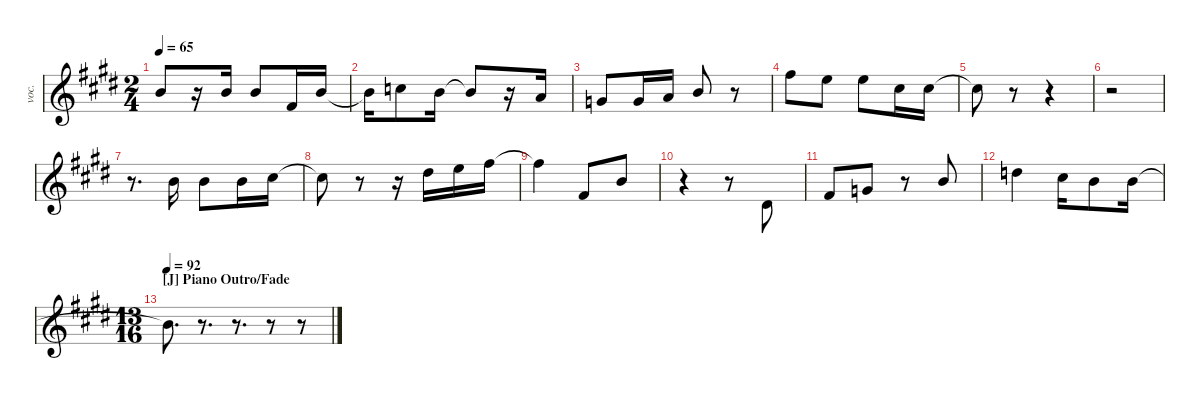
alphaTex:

\defaultSystemsLayout 4
\hideDynamics
\bracketExtendMode groupsimilarinstruments
\otherSystemsTrackNameOrientation horizontal
\chordDiagramsInScore
\track ("Vocals" "voc.") {instrument electricpiano1}
\staff {score}
\tuning (E4 B3 G3 D3 A2 E2)
\ts (2 4)
\tempo 65
\clef g2
\ks e
9.4{acc forcenatural}.8{ot 8vb dy mf beam Up} r.16{beam Up} 9.4{acc forcenatural}.16{ot 8vb beam Up} 9.4{acc forcenatural}.8{ot 8vb beam Up} 4.4{acc #}.16{ot 8vb beam Up} 9.4{acc forcenatural}.16{ot 8vb beam Up} |
9.4{t acc forcenatural}.16{ot 8vb beam Down} 10.4{acc forcenatural}.8{ot 8vb beam Down} 9.4{acc forcenatural}.16{ot 8vb beam Down} 9.4{t acc forcenatural}.8{ot 8vb beam Up} r.16{beam Up} 7.4{acc forcenatural}.16{ot 8vb beam Up} |
0.3{acc forcenatural}.8{ot 8vb beam Up} 0.3{acc forcenatural}.16{ot 8vb beam Up} 2.3{acc forcenatural}.16{ot 8vb beam Up} 0.2{acc forcenatural}.8{ot 8vb beam Up} r.8{beam Up} |
2.1{acc #}.8{ot 8vb beam Down} 0.1{acc forcenatural}.8{ot 8vb beam Down} 0.1{acc forcenatural}.8{ot 8vb beam Down} 2.2{acc #}.16{ot 8vb beam Down} 2.2{acc #}.16{ot 8vb beam Down} |
2.2{t acc #}.8{ot 8vb beam Down} r.8{beam Down} r.4{beam Down} |
r.2{beam Down} |
r.8{d beam Down} 0.2{acc forcenatural}.16{ot 8vb beam Down} 0.2{acc forcenatural}.8{ot 8vb beam Down} 0.2{acc forcenatural}.16{ot 8vb beam Down} 2.2{acc #}.16{ot 8vb beam Down} |
2.2{t acc #}.8{ot 8vb beam Down} r.8{beam Down} r.16{beam Down} 4.2{acc #}.16{ot 8vb beam Down} 0.1{acc forcenatural}.16{ot 8vb beam Down} 2.1{acc #}.16{ot 8vb beam Down} |
2.1{t acc #}.4{ot 8vb beam Down} 4.4{acc #}.8{ot 8vb beam Up} 9.4{acc forcenatural}.8{ot 8vb beam Up} |
r.4{beam Down} r.8{beam Down} 1.4{acc #}.8{ot 8vb beam Up} |
4.4{acc #}.8{ot 8vb beam Up} 5.4{acc forcenatural}.8{ot 8vb beam Up} r.8{beam Up} 0.2{acc forcenatural}.8{ot 8vb beam Up} |
3.2{acc forcenatural}.4{ot 8vb beam Down} 2.2{acc #}.16{ot 8vb beam Down} 0.2{acc forcenatural}.8{ot 8vb beam Down} 0.2{acc forcenatural}.16{ot 8vb beam Down} |
\ts (13 16)
\beaming (16 3 3 3 2 2)
\section ("J" "Piano Outro/Fade")
\tempo 92
0.2{t acc forcenatural}.8{d ot 8vb beam Down} r.8{d beam Down} r.8{d beam Down} r.8{beam Down} r.8{beam Down}
